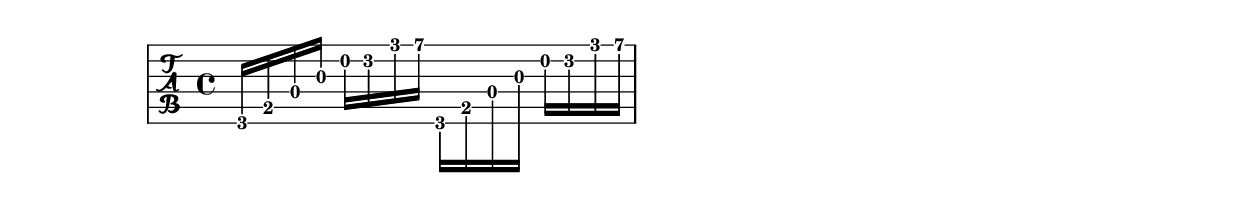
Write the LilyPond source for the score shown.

%% DO NOT EDIT this file manually; it is automatically
%% generated from LSR http://lsr.dsi.unimi.it
%% Make any changes in LSR itself, or in Documentation/snippets/new/ ,
%% and then run scripts/auxiliar/makelsr.py
%%
%% This file is in the public domain.
\version "2.17.6"

\header {
  lsrtags = "fretted-strings"

  texidoc = "
The direction of stems is controlled the same way in tablature as in
traditional notation. Beams can be made horizontal, as shown in this
example.

"
  doctitle = "Stem and beam behavior in tablature"
} % begin verbatim


\new TabStaff {
  \relative c {
    \tabFullNotation
    g16 b d g b d g b
    \stemDown
    \override Beam.concaveness = #10000
    g,,16 b d g b d g b
  }
}
